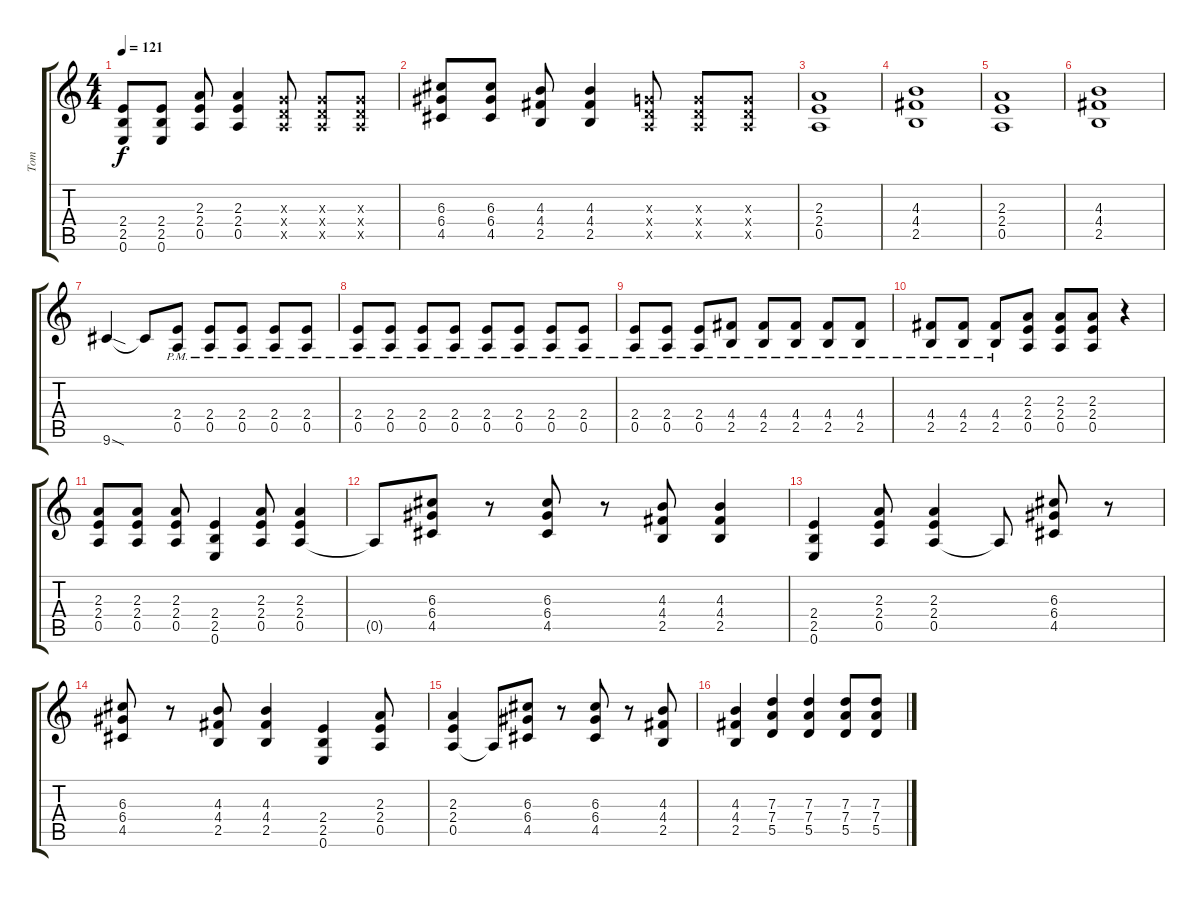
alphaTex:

\track ("Tom" "Tom") {instrument overdrivenguitar}
\staff {score tabs}
\tuning (E4 B3 G3 D3 A2 E2) {hide}
\ts (4 4)
\tempo 121
\clef g2
\ks c
(2.4 2.5 0.6).8{dy f} (2.4 2.5 0.6).8 (2.3 2.4 0.5).8 (2.3 2.4 0.5).4 (0.3{x} 0.4{x} 0.5{x}).8 (0.3{x} 0.4{x} 0.5{x}).8 (0.3{x} 0.4{x} 0.5{x}).8 |
(6.3 6.4 4.5).8 (6.3 6.4 4.5).8 (4.3 4.4 2.5).8 (4.3 4.4 2.5).4 (0.3{x} 0.4{x} 0.5{x}).8 (0.3{x} 0.4{x} 0.5{x}).8 (0.3{x} 0.4{x} 0.5{x}).8 |
(2.3 2.4 0.5).1 |
(4.3 4.4 2.5).1 |
(2.3 2.4 0.5).1 |
(4.3 4.4 2.5).1 |
9.6{sod}.4 9.6{t}.8 (2.4{pm} 0.5{pm}).8 (2.4{pm} 0.5{pm}).8 (2.4{pm} 0.5{pm}).8 (2.4{pm} 0.5{pm}).8 (2.4{pm} 0.5{pm}).8 |
(2.4{pm} 0.5{pm}).8 (2.4{pm} 0.5{pm}).8 (2.4{pm} 0.5{pm}).8 (2.4{pm} 0.5{pm}).8 (2.4{pm} 0.5{pm}).8 (2.4{pm} 0.5{pm}).8 (2.4{pm} 0.5{pm}).8 (2.4{pm} 0.5{pm}).8 |
(2.4{pm} 0.5{pm}).8 (2.4{pm} 0.5{pm}).8 (2.4{pm} 0.5{pm}).8 (4.4{pm} 2.5{pm}).8 (4.4{pm} 2.5{pm}).8 (4.4{pm} 2.5{pm}).8 (4.4{pm} 2.5{pm}).8 (4.4{pm} 2.5{pm}).8 |
(4.4{pm} 2.5{pm}).8 (4.4{pm} 2.5{pm}).8 (4.4{pm} 2.5{pm}).8 (2.3 2.4 0.5).8 (2.3 2.4 0.5).8 (2.3 2.4 0.5).8 r.4 |
(2.3 2.4 0.5).8 (2.3 2.4 0.5).8 (2.3 2.4 0.5).8 (2.4 2.5 0.6).4 (2.3 2.4 0.5).8 (2.3 2.4 0.5).4 |
0.5{t}.8 (6.3 6.4 4.5).8 r.8 (6.3 6.4 4.5).8 r.8 (4.3 4.4 2.5).8 (4.3 4.4 2.5).4 |
(2.4 2.5 0.6).4 (2.3 2.4 0.5).8 (2.3 2.4 0.5).4 0.5{t}.8 (6.3 6.4 4.5).8 r.8 |
(6.3 6.4 4.5).8 r.8 (4.3 4.4 2.5).8 (4.3 4.4 2.5).4 (2.4 2.5 0.6).4 (2.3 2.4 0.5).8 |
(2.3 2.4 0.5).4 0.5{t}.8 (6.3 6.4 4.5).8 r.8 (6.3 6.4 4.5).8 r.8 (4.3 4.4 2.5).8 |
(4.3 4.4 2.5).4 (7.3 7.4 5.5).4 (7.3 7.4 5.5).4 (7.3 7.4 5.5).8 (7.3 7.4 5.5).8
